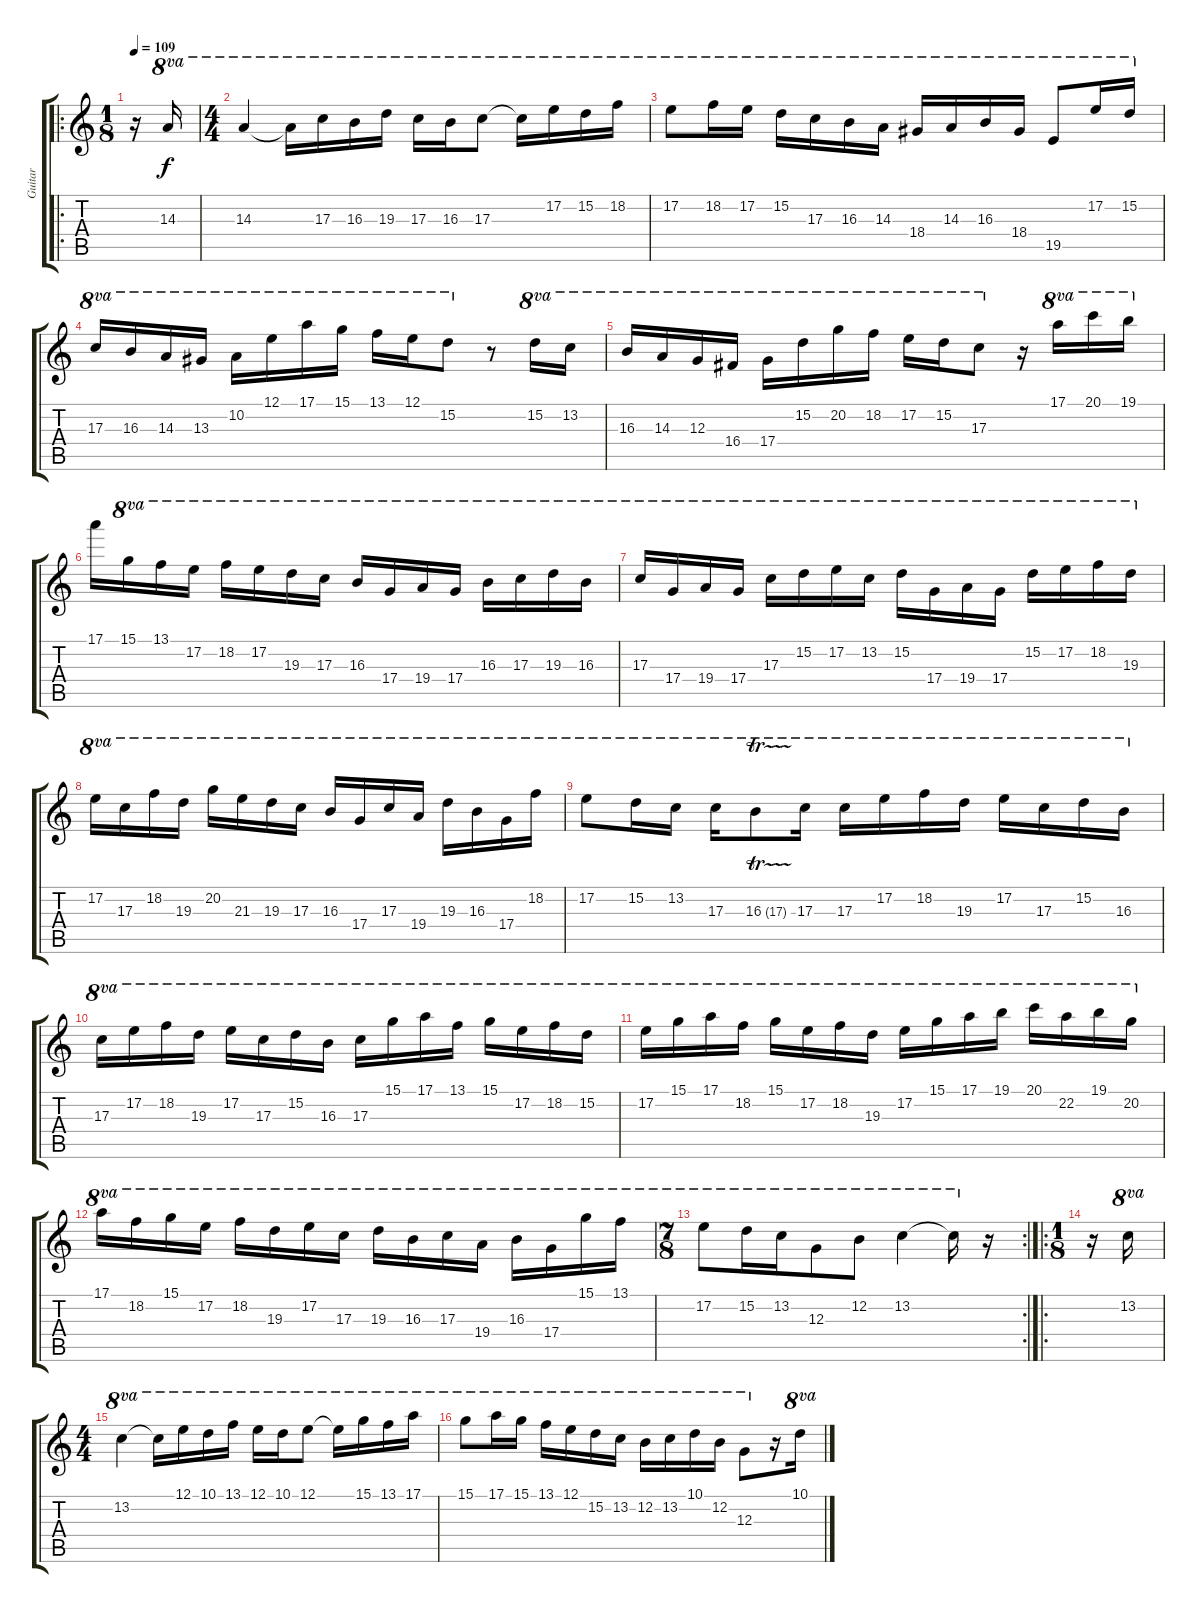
\track ("Guitar" "Guitar") {instrument distortionguitar}
\staff {score tabs}
\tuning (E4 B3 G3 D3 A2 E2) {hide}
\ro
\ts (1 8)
\tempo 109
\clef g2
\ks c
r.16{dy f instrument distortionguitar} 14.3.16{ot 8va} |
\ts (4 4)
14.3.4{ot 8va} 14.3{t}.16{ot 8va} 17.3.16{ot 8va} 16.3.16{ot 8va} 19.3.16{ot 8va} 17.3.16{ot 8va} 16.3.16{ot 8va} 17.3.8{ot 8va} 17.3{t}.16{ot 8va} 17.2.16{ot 8va} 15.2.16{ot 8va} 18.2.16{ot 8va} |
17.2.8{ot 8va} 18.2.16{ot 8va} 17.2.16{ot 8va} 15.2.16{ot 8va} 17.3.16{ot 8va} 16.3.16{ot 8va} 14.3.16{ot 8va} 18.4.16{ot 8va} 14.3.16{ot 8va} 16.3.16{ot 8va} 18.4.16{ot 8va} 19.5.8{ot 8va} 17.2.16{ot 8va} 15.2.16{ot 8va} |
17.3.16{ot 8va} 16.3.16{ot 8va} 14.3.16{ot 8va} 13.3.16{ot 8va} 10.2.16{ot 8va} 12.1.16{ot 8va} 17.1.16{ot 8va} 15.1.16{ot 8va} 13.1.16{ot 8va} 12.1.16{ot 8va} 15.2.8{ot 8va} r.8 15.2.16{ot 8va} 13.2.16{ot 8va} |
16.3.16{ot 8va} 14.3.16{ot 8va} 12.3.16{ot 8va} 16.4.16{ot 8va} 17.4.16{ot 8va} 15.2.16{ot 8va} 20.2.16{ot 8va} 18.2.16{ot 8va} 17.2.16{ot 8va} 15.2.16{ot 8va} 17.3.8{ot 8va} r.16 17.1.16{ot 8va} 20.1.16{ot 8va} 19.1.16{ot 8va} |
17.1.16 15.1.16{ot 8va} 13.1.16{ot 8va} 17.2.16{ot 8va} 18.2.16{ot 8va} 17.2.16{ot 8va} 19.3.16{ot 8va} 17.3.16{ot 8va} 16.3.16{ot 8va} 17.4.16{ot 8va} 19.4.16{ot 8va} 17.4.16{ot 8va} 16.3.16{ot 8va} 17.3.16{ot 8va} 19.3.16{ot 8va} 16.3.16{ot 8va} |
17.3.16{ot 8va} 17.4.16{ot 8va} 19.4.16{ot 8va} 17.4.16{ot 8va} 17.3.16{ot 8va} 15.2.16{ot 8va} 17.2.16{ot 8va} 13.2.16{ot 8va} 15.2.16{ot 8va} 17.4.16{ot 8va} 19.4.16{ot 8va} 17.4.16{ot 8va} 15.2.16{ot 8va} 17.2.16{ot 8va} 18.2.16{ot 8va} 19.3.16{ot 8va} |
17.2.16{ot 8va} 17.3.16{ot 8va} 18.2.16{ot 8va} 19.3.16{ot 8va} 20.2.16{ot 8va} 21.3.16{ot 8va} 19.3.16{ot 8va} 17.3.16{ot 8va} 16.3.16{ot 8va} 17.4.16{ot 8va} 17.3.16{ot 8va} 19.4.16{ot 8va} 19.3.16{ot 8va} 16.3.16{ot 8va} 17.4.16{ot 8va} 18.2.16{ot 8va} |
17.2.8{ot 8va} 15.2.16{ot 8va} 13.2.16{ot 8va} 17.3.16{ot 8va} 16.3{tr (17 32)}.8{ot 8va} 17.3.16{ot 8va} 17.3.16{ot 8va} 17.2.16{ot 8va} 18.2.16{ot 8va} 19.3.16{ot 8va} 17.2.16{ot 8va} 17.3.16{ot 8va} 15.2.16{ot 8va} 16.3.16{ot 8va} |
17.3.16{ot 8va} 17.2.16{ot 8va} 18.2.16{ot 8va} 19.3.16{ot 8va} 17.2.16{ot 8va} 17.3.16{ot 8va} 15.2.16{ot 8va} 16.3.16{ot 8va} 17.3.16{ot 8va} 15.1.16{ot 8va} 17.1.16{ot 8va} 13.1.16{ot 8va} 15.1.16{ot 8va} 17.2.16{ot 8va} 18.2.16{ot 8va} 15.2.16{ot 8va} |
17.2.16{ot 8va} 15.1.16{ot 8va} 17.1.16{ot 8va} 18.2.16{ot 8va} 15.1.16{ot 8va} 17.2.16{ot 8va} 18.2.16{ot 8va} 19.3.16{ot 8va} 17.2.16{ot 8va} 15.1.16{ot 8va} 17.1.16{ot 8va} 19.1.16{ot 8va} 20.1.16{ot 8va} 22.2.16{ot 8va} 19.1.16{ot 8va} 20.2.16{ot 8va} |
17.1.16{ot 8va} 18.2.16{ot 8va} 15.1.16{ot 8va} 17.2.16{ot 8va} 18.2.16{ot 8va} 19.3.16{ot 8va} 17.2.16{ot 8va} 17.3.16{ot 8va} 19.3.16{ot 8va} 16.3.16{ot 8va} 17.3.16{ot 8va} 19.4.16{ot 8va} 16.3.16{ot 8va} 17.4.16{ot 8va} 15.1.16{ot 8va} 13.1.16{ot 8va} |
\rc 2
\ts (7 8)
17.2.8{ot 8va} 15.2.16{ot 8va} 13.2.16{ot 8va} 12.3.8{ot 8va} 12.2.8{ot 8va} 13.2.4{ot 8va} 13.2{t}.16{ot 8va} r.16 |
\ro
\ts (1 8)
r.16 13.2.16{ot 8va} |
\ts (4 4)
13.2.4{ot 8va} 13.2{t}.16{ot 8va} 12.1.16{ot 8va} 10.1.16{ot 8va} 13.1.16{ot 8va} 12.1.16{ot 8va} 10.1.16{ot 8va} 12.1.8{ot 8va} 12.1{t}.16{ot 8va} 15.1.16{ot 8va} 13.1.16{ot 8va} 17.1.16{ot 8va} |
15.1.8{ot 8va} 17.1.16{ot 8va} 15.1.16{ot 8va} 13.1.16{ot 8va} 12.1.16{ot 8va} 15.2.16{ot 8va} 13.2.16{ot 8va} 12.2.16{ot 8va} 13.2.16{ot 8va} 10.1.16{ot 8va} 12.2.16{ot 8va} 12.3.8{ot 8va} r.16 10.1.16{ot 8va}
